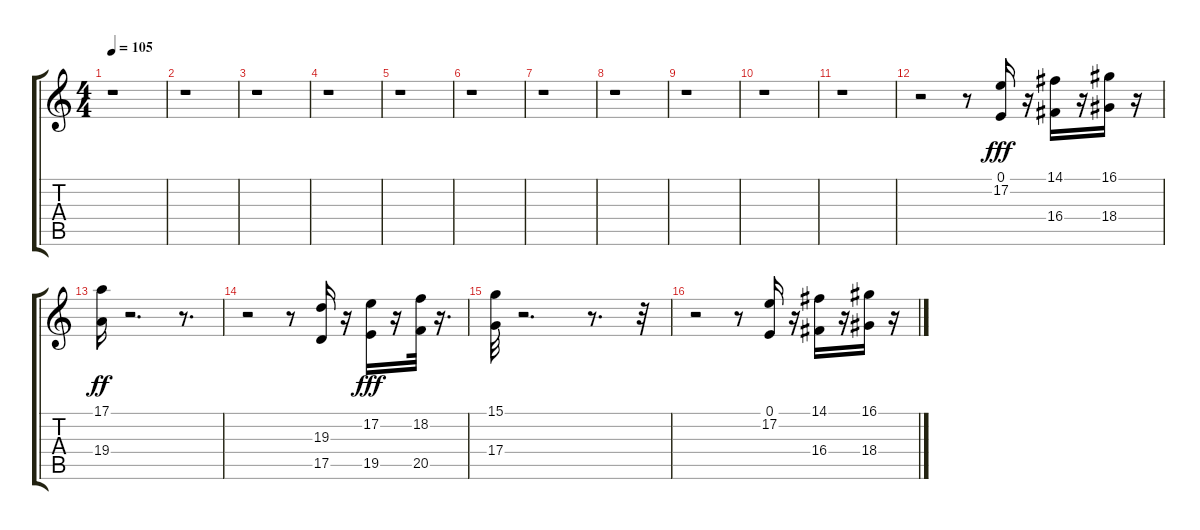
\track "" {instrument pizzicatostrings}
\staff {score tabs}
\tuning (E4 B3 G3 D3 A2 E2) {hide}
\ts (4 4)
\tempo 105
\clef g2
\ks c
r.1{dy fff} |
r.1 |
r.1 |
r.1 |
r.1 |
r.1 |
r.1 |
r.1 |
r.1 |
r.1 |
r.1 |
r.2 r.8 (0.1 17.2).16 r.16 (14.1 16.4).16 r.16 (16.1 18.4).16 r.16 |
(17.1 19.4).16{dy ff} r.2{d} r.8{d} |
r.2 r.8 (19.3 17.5).16 r.16 (17.2 19.5).16{dy fff} r.16 (18.2 20.5).32 r.16{d} |
(15.1 17.4).32 r.2{d} r.8{d} r.32 |
r.2 r.8 (0.1 17.2).16 r.16 (14.1 16.4).16 r.16 (16.1 18.4).16 r.16
